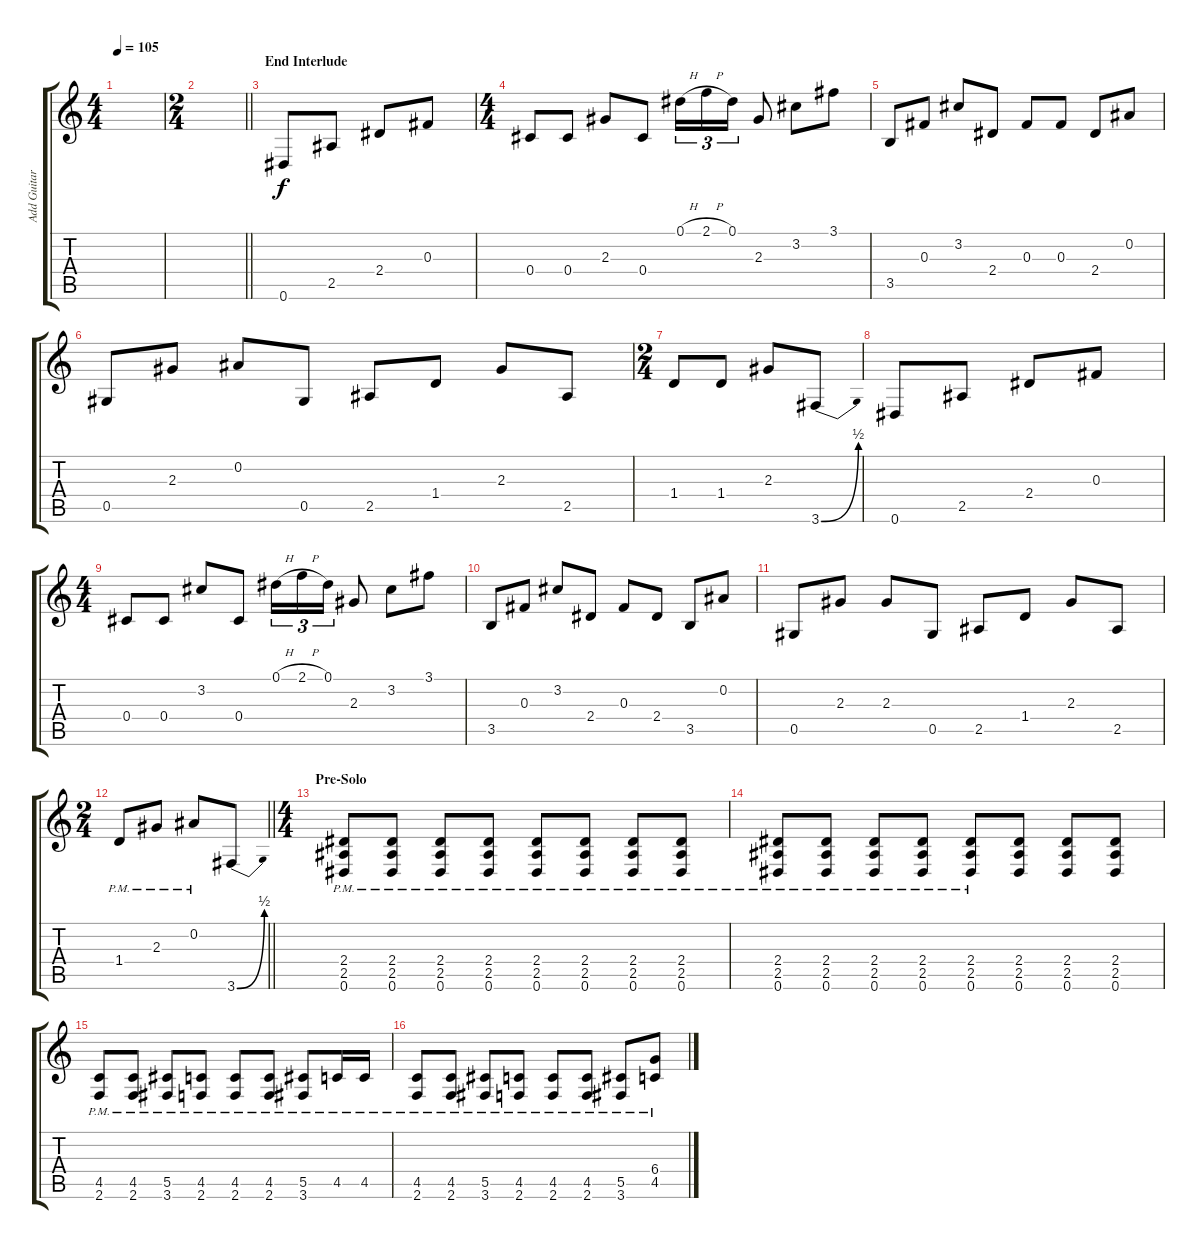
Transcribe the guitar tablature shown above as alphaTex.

\track ("Add Guitar" "Add Guitar") {instrument overdrivenguitar}
\staff {score tabs}
\tuning (Eb4 Bb3 Gb3 Db3 Ab2 Eb2) {hide}
\ts (4 4)
\tempo 105
\clef g2
\ks c
|
\ts (2 4)
\barLineRight lightlight
|
\section ("" "End Interlude")
0.6.8{volume 16 balance 6} 2.5.8 2.4.8 0.3.8 |
\ts (4 4)
0.4.8 0.4.8 2.3.8 0.4.8 0.1{h}.16{tu (3 2)} 2.1{h}.16{tu (3 2)} 0.1.16{tu (3 2)} 2.3.8 3.2.8 3.1.8 |
3.5.8 0.3.8 3.2.8 2.4.8 0.3.8 0.3.8 2.4.8 0.2.8 |
0.5.8 2.3.8 0.2.8 0.5.8 2.5.8 1.4.8 2.3.8 2.5.8 |
\ts (2 4)
1.4.8 1.4.8 2.3.8 3.6{be (bend 0 0 60 2)}.8 |
0.6.8 2.5.8 2.4.8 0.3.8 |
\ts (4 4)
0.4.8 0.4.8 3.2.8 0.4.8 0.1{h}.16{tu (3 2)} 2.1{h}.16{tu (3 2)} 0.1.16{tu (3 2)} 2.3.8 3.2.8 3.1.8 |
3.5.8 0.3.8 3.2.8 2.4.8 0.3.8 2.4.8 3.5.8 0.2.8 |
0.5.8 2.3.8 2.3.8 0.5.8 2.5.8 1.4.8 2.3.8 2.5.8 |
\ts (2 4)
\barLineRight lightlight
1.4{pm}.8 2.3{pm}.8 0.2{pm}.8 3.6{be (bend 0 0 60 2)}.8 |
\ts (4 4)
\section ("" "Pre-Solo")
(2.4{pm} 2.5{pm} 0.6{pm}).8{instrument overdrivenguitar} (2.4{pm} 2.5{pm} 0.6{pm}).8 (2.4{pm} 2.5{pm} 0.6{pm}).8 (2.4{pm} 2.5{pm} 0.6{pm}).8 (2.4{pm} 2.5{pm} 0.6{pm}).8 (2.4{pm} 2.5{pm} 0.6{pm}).8 (2.4{pm} 2.5{pm} 0.6{pm}).8 (2.4{pm} 2.5{pm} 0.6{pm}).8 |
(2.4{pm} 2.5{pm} 0.6{pm}).8 (2.4{pm} 2.5{pm} 0.6{pm}).8 (2.4{pm} 2.5{pm} 0.6{pm}).8 (2.4{pm} 2.5{pm} 0.6{pm}).8 (2.4{pm} 2.5{pm} 0.6{pm}).8 (2.4 2.5 0.6).8 (2.4 2.5 0.6).8 (2.4 2.5 0.6).8 |
(4.5{pm} 2.6{pm}).8 (4.5{pm} 2.6{pm}).8 (5.5{pm} 3.6{pm}).8 (4.5{pm} 2.6{pm}).8 (4.5{pm} 2.6{pm}).8 (4.5{pm} 2.6{pm}).8 (5.5{pm} 3.6{pm}).8 4.5{pm}.16 4.5{pm}.16 |
(4.5{pm} 2.6{pm}).8 (4.5{pm} 2.6{pm}).8 (5.5{pm} 3.6{pm}).8 (4.5{pm} 2.6{pm}).8 (4.5{pm} 2.6{pm}).8 (4.5{pm} 2.6{pm}).8 (5.5{pm} 3.6{pm}).8 (6.4{pm} 4.5{pm}).8
